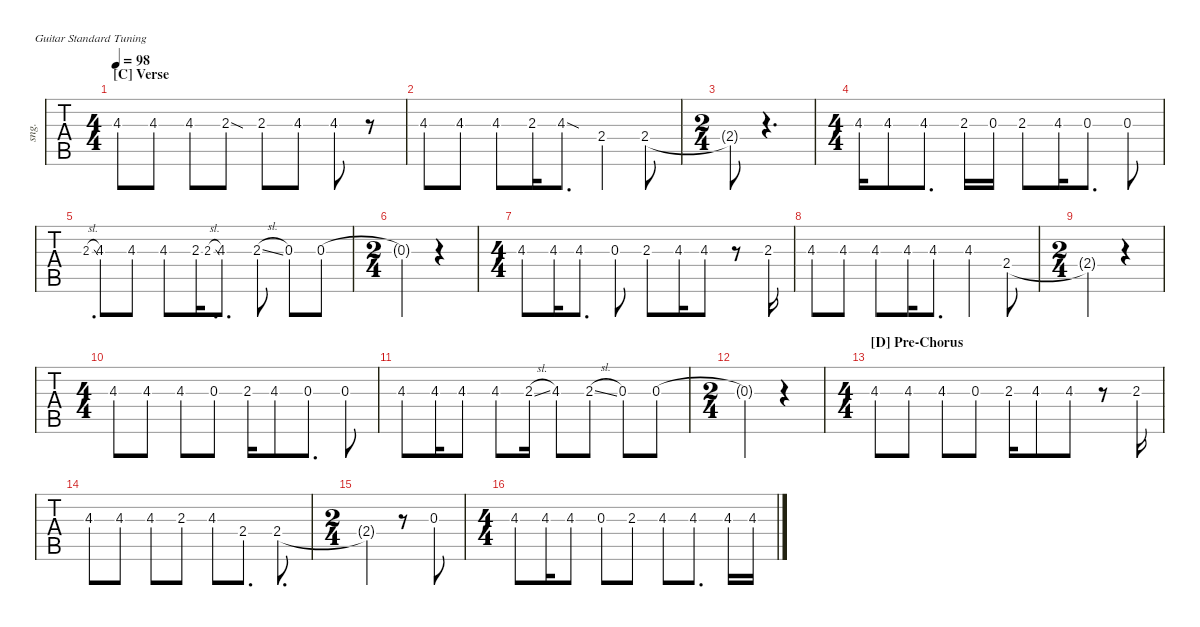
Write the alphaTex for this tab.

\defaultSystemsLayout 4
\hideDynamics
\bracketExtendMode nobrackets
\track ("Vocals" "sng.") {instrument voiceoohs}
\staff {tabs}
\tuning (E4 B3 G3 D3 A2 E2)
\ts (4 4)
\beaming (8 2 2 2 2)
\section ("C" "Verse")
\tempo 98
\clef g2
\ks eminor
4.3{acc forcenatural}.8{dy mf} 4.3{acc forcenatural}.8 4.3{acc forcenatural}.8 2.3{sod acc forcenatural}.8 2.3{acc forcenatural}.8 4.3{acc forcenatural}.8 4.3{acc forcenatural}.8 r.8 |
4.3{acc forcenatural}.8 4.3{acc forcenatural}.8 4.3{acc forcenatural}.8 2.3{acc forcenatural}.16 4.3{sod acc forcenatural}.8{d} 2.4{acc forcenatural}.4 2.4{acc forcenatural}.8 |
\ts (2 4)
\beaming (8 2 2)
2.4{t acc forcenatural}.8 r.4{d} |
\ts (4 4)
\beaming (8 2 2 2 2)
4.3{acc forcenatural}.16 4.3{acc forcenatural}.8 4.3{acc forcenatural}.8{d} 2.3{acc forcenatural}.16 0.3{acc forcenatural}.16 2.3{acc forcenatural}.8 4.3{acc forcenatural}.16 0.3{acc forcenatural}.8{d} 0.3{acc forcenatural}.8 |
2.3{sl acc forcenatural}.8{d gr onbeat} 4.3{acc forcenatural}.8 4.3{acc forcenatural}.8 4.3{acc forcenatural}.8 2.3{acc forcenatural}.16 2.3{sl acc forcenatural}.8{d gr onbeat} 4.3{acc forcenatural}.8{d} 2.3{sl acc forcenatural}.8 0.3{acc forcenatural}.8 0.3{acc forcenatural}.8 |
\ts (2 4)
\beaming (8 2 2)
0.3{t acc forcenatural}.4 r.4 |
\ts (4 4)
\beaming (8 2 2 2 2)
4.3{acc forcenatural}.8 4.3{acc forcenatural}.16 4.3{acc forcenatural}.8{d} 0.3{acc forcenatural}.8 2.3{acc forcenatural}.8 4.3{acc forcenatural}.16 4.3{acc forcenatural}.8 r.8 2.3{acc forcenatural}.16 |
4.3{acc forcenatural}.8 4.3{acc forcenatural}.8 4.3{acc forcenatural}.8 4.3{acc forcenatural}.16 4.3{acc forcenatural}.8{d} 4.3{acc forcenatural}.4 2.4{acc forcenatural}.8 |
\ts (2 4)
\beaming (8 2 2)
2.4{t acc forcenatural}.4 r.4 |
\ts (4 4)
\beaming (8 2 2 2 2)
4.3{acc forcenatural}.8 4.3{acc forcenatural}.8 4.3{acc forcenatural}.8 0.3{acc forcenatural}.8 2.3{acc forcenatural}.16 4.3{acc forcenatural}.8 0.3{acc forcenatural}.8{d} 0.3{acc forcenatural}.8 |
4.3{acc forcenatural}.8 4.3{acc forcenatural}.16 4.3{acc forcenatural}.8 4.3{acc forcenatural}.8 2.3{sl acc forcenatural}.16 4.3{acc forcenatural}.8 2.3{sl acc forcenatural}.8 0.3{acc forcenatural}.8 0.3{acc forcenatural}.8 |
\ts (2 4)
\beaming (8 2 2)
0.3{t acc forcenatural}.4 r.4 |
\ts (4 4)
\beaming (8 2 2 2 2)
\section ("D" "Pre-Chorus")
4.3{acc forcenatural}.8 4.3{acc forcenatural}.8 4.3{acc forcenatural}.8 0.3{acc forcenatural}.8 2.3{acc forcenatural}.16 4.3{acc forcenatural}.8 4.3{acc forcenatural}.8 r.8 2.3{acc forcenatural}.16 |
4.3{acc forcenatural}.8 4.3{acc forcenatural}.8 4.3{acc forcenatural}.8 2.3{acc forcenatural}.8 4.3{acc forcenatural}.8 2.4{acc forcenatural}.8{d} 2.4{acc forcenatural}.8{d} |
\ts (2 4)
\beaming (8 2 2)
2.4{t acc forcenatural}.4 r.8 0.3{acc forcenatural}.8 |
\ts (4 4)
\beaming (8 2 2 2 2)
4.3{acc forcenatural}.8 4.3{acc forcenatural}.16 4.3{acc forcenatural}.8 0.3{acc forcenatural}.8 2.3{acc forcenatural}.8 4.3{acc forcenatural}.8 4.3{acc forcenatural}.8{d} 4.3{acc forcenatural}.16 4.3{acc forcenatural}.16
